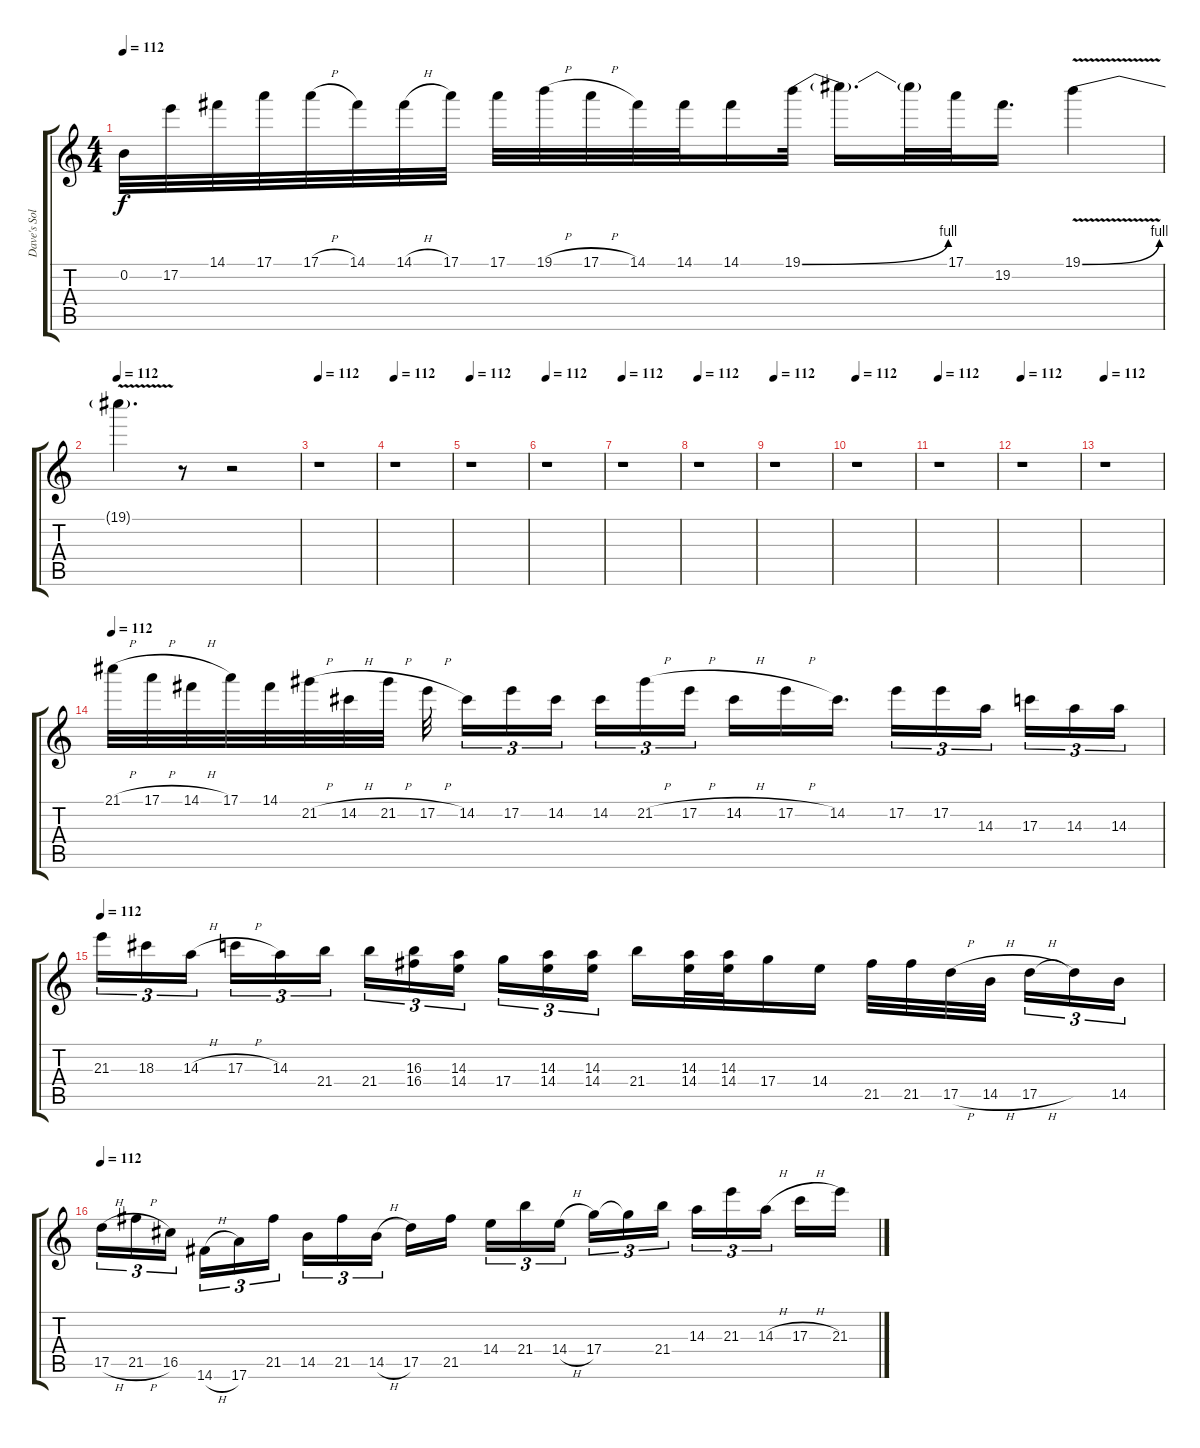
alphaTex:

\track ("Dave's Solo" "Dave's Sol") {instrument distortionguitar}
\staff {score tabs}
\tuning (E4 B3 G3 D3 A2 E2) {hide}
\ts (4 4)
\tempo 112
\clef g2
\ks c
0.2.32{dy f} 17.2.32 14.1.32 17.1.32 17.1{h}.32 14.1.32 14.1{h}.32 17.1.32 17.1.32 19.1{h}.32 17.1{h}.32 14.1.32 14.1.32 14.1.16 19.1{be (bend 0 0 60 4)}.32 19.1{t}.16{d} 19.1{t}.32 17.1.32 19.2.16{d} 19.1{be (bend 0 0 60 4) v}.4 |
\tempo 112
19.1{t}.4{d} r.8 r.2 |
\tempo 112
r.1 |
\tempo 112
r.1 |
\tempo 112
r.1 |
\tempo 112
r.1 |
\tempo 112
r.1 |
\tempo 112
r.1 |
\tempo 112
r.1 |
\tempo 112
r.1 |
\tempo 112
r.1 |
\tempo 112
r.1 |
\tempo 112
r.1 |
\tempo 112
21.1{h}.32 17.1{h}.32 14.1{h}.32 17.1.32 14.1.32 21.2{h}.32 14.2{h}.32 21.2{h}.32 17.2{h}.32 14.2.16{tu (3 2)} 17.2.16{tu (3 2)} 14.2.16{tu (3 2)} 14.2.16{tu (3 2)} 21.2{h}.16{tu (3 2)} 17.2{h}.16{tu (3 2)} 14.2{h}.16 17.2{h}.16 14.2.16{d} 17.2.16{tu (3 2)} 17.2.16{tu (3 2)} 14.3.16{tu (3 2)} 17.3.16{tu (3 2)} 14.3.16{tu (3 2)} 14.3.16{tu (3 2)} |
\tempo 112
21.3.16{tu (3 2)} 18.3.16{tu (3 2)} 14.3{h}.16{tu (3 2)} 17.3{h}.16{tu (3 2)} 14.3.16{tu (3 2)} 21.4.16{tu (3 2)} 21.4.16{tu (3 2)} (16.3 16.4).16{tu (3 2)} (14.3 14.4).16{tu (3 2)} 17.4.16{tu (3 2)} (14.3 14.4).16{tu (3 2)} (14.3 14.4).16{tu (3 2)} 21.4.16 (14.3 14.4).32 (14.3 14.4).32 17.4.16 14.4.16 21.5.32 21.5.32 17.5{h}.32 14.5{h}.32 17.5{h}.16{tu (3 2)} 17.5{t}.16{tu (3 2)} 14.5.16{tu (3 2)} |
\tempo 112
17.5{h}.16{tu (3 2)} 21.5{h}.16{tu (3 2)} 16.5.16{tu (3 2)} 14.6{h}.16{tu (3 2)} 17.6.16{tu (3 2)} 21.5.16{tu (3 2)} 14.5.16{tu (3 2)} 21.5.16{tu (3 2)} 14.5{h}.16{tu (3 2)} 17.5.16 21.5.16 14.4.16{tu (3 2)} 21.4.16{tu (3 2)} 14.4{h}.16{tu (3 2)} 17.4.16{tu (3 2)} 17.4{t}.16{tu (3 2)} 21.4.16{tu (3 2)} 14.3.16{tu (3 2)} 21.3.16{tu (3 2)} 14.3{h}.16{tu (3 2)} 17.3{h}.16 21.3.16
